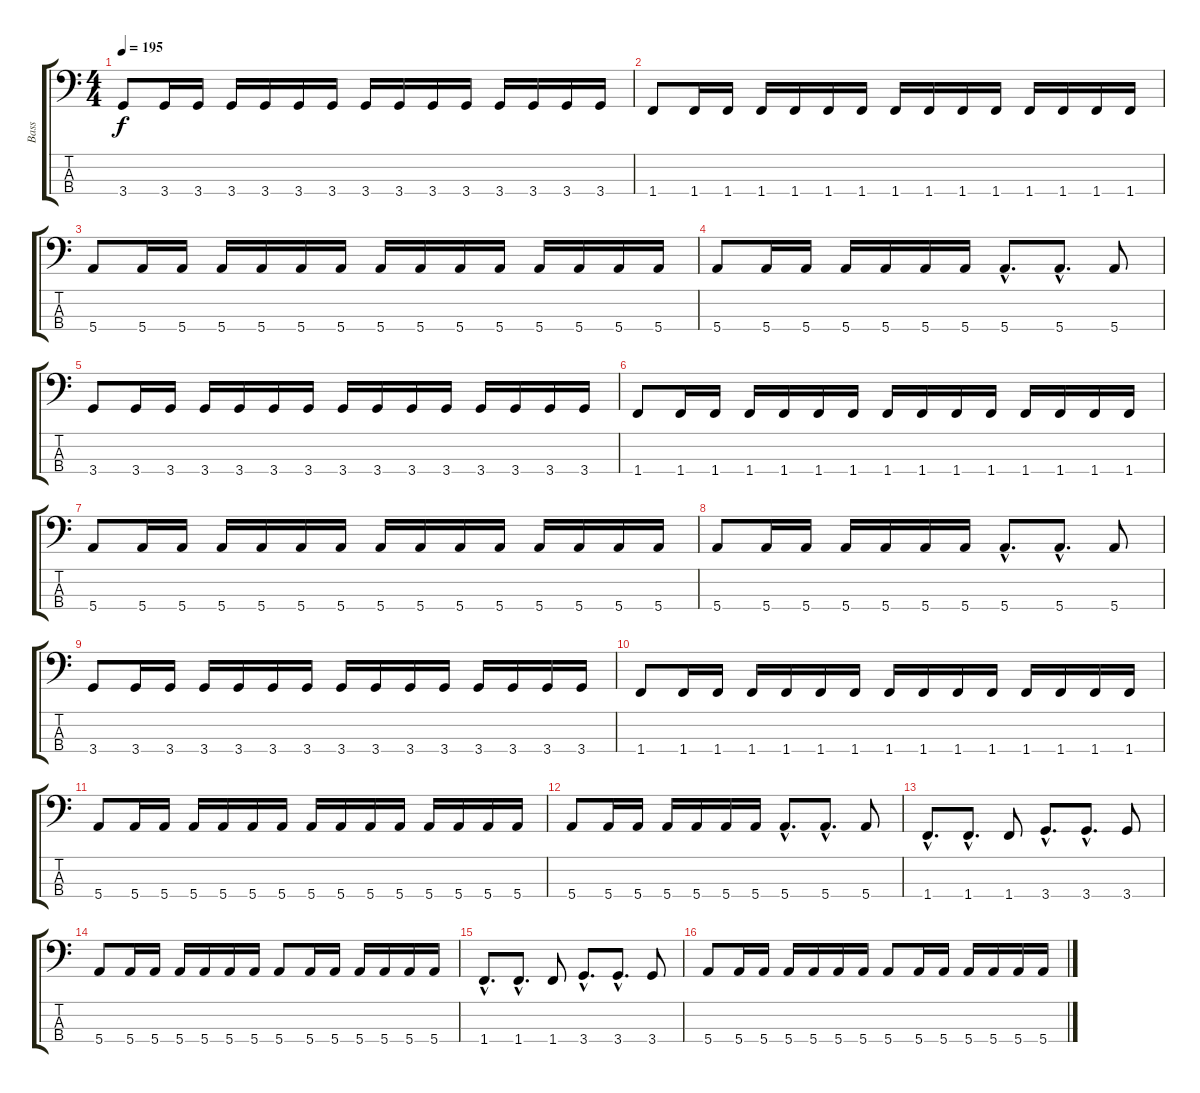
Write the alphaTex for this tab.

\track ("Bass" "Bass") {instrument electricbasspick}
\staff {score tabs}
\tuning (G2 D2 A1 E1) {hide}
\ts (4 4)
\tempo 195
\clef f4
\ks c
3.4.8{dy f} 3.4.16 3.4.16 3.4.16 3.4.16 3.4.16 3.4.16 3.4.16 3.4.16 3.4.16 3.4.16 3.4.16 3.4.16 3.4.16 3.4.16 |
1.4.8 1.4.16 1.4.16 1.4.16 1.4.16 1.4.16 1.4.16 1.4.16 1.4.16 1.4.16 1.4.16 1.4.16 1.4.16 1.4.16 1.4.16 |
5.4.8 5.4.16 5.4.16 5.4.16 5.4.16 5.4.16 5.4.16 5.4.16 5.4.16 5.4.16 5.4.16 5.4.16 5.4.16 5.4.16 5.4.16 |
5.4.8 5.4.16 5.4.16 5.4.16 5.4.16 5.4.16 5.4.16 5.4{hac}.8{d} 5.4{hac}.8{d} 5.4.8 |
3.4.8 3.4.16 3.4.16 3.4.16 3.4.16 3.4.16 3.4.16 3.4.16 3.4.16 3.4.16 3.4.16 3.4.16 3.4.16 3.4.16 3.4.16 |
1.4.8 1.4.16 1.4.16 1.4.16 1.4.16 1.4.16 1.4.16 1.4.16 1.4.16 1.4.16 1.4.16 1.4.16 1.4.16 1.4.16 1.4.16 |
5.4.8 5.4.16 5.4.16 5.4.16 5.4.16 5.4.16 5.4.16 5.4.16 5.4.16 5.4.16 5.4.16 5.4.16 5.4.16 5.4.16 5.4.16 |
5.4.8 5.4.16 5.4.16 5.4.16 5.4.16 5.4.16 5.4.16 5.4{hac}.8{d} 5.4{hac}.8{d} 5.4.8 |
3.4.8 3.4.16 3.4.16 3.4.16 3.4.16 3.4.16 3.4.16 3.4.16 3.4.16 3.4.16 3.4.16 3.4.16 3.4.16 3.4.16 3.4.16 |
1.4.8 1.4.16 1.4.16 1.4.16 1.4.16 1.4.16 1.4.16 1.4.16 1.4.16 1.4.16 1.4.16 1.4.16 1.4.16 1.4.16 1.4.16 |
5.4.8 5.4.16 5.4.16 5.4.16 5.4.16 5.4.16 5.4.16 5.4.16 5.4.16 5.4.16 5.4.16 5.4.16 5.4.16 5.4.16 5.4.16 |
5.4.8 5.4.16 5.4.16 5.4.16 5.4.16 5.4.16 5.4.16 5.4{hac}.8{d} 5.4{hac}.8{d} 5.4.8 |
1.4{hac}.8{d} 1.4{hac}.8{d} 1.4.8 3.4{hac}.8{d} 3.4{hac}.8{d} 3.4.8 |
5.4.8 5.4.16 5.4.16 5.4.16 5.4.16 5.4.16 5.4.16 5.4.8 5.4.16 5.4.16 5.4.16 5.4.16 5.4.16 5.4.16 |
1.4{hac}.8{d} 1.4{hac}.8{d} 1.4.8 3.4{hac}.8{d} 3.4{hac}.8{d} 3.4.8 |
5.4.8 5.4.16 5.4.16 5.4.16 5.4.16 5.4.16 5.4.16 5.4.8 5.4.16 5.4.16 5.4.16 5.4.16 5.4.16 5.4.16
